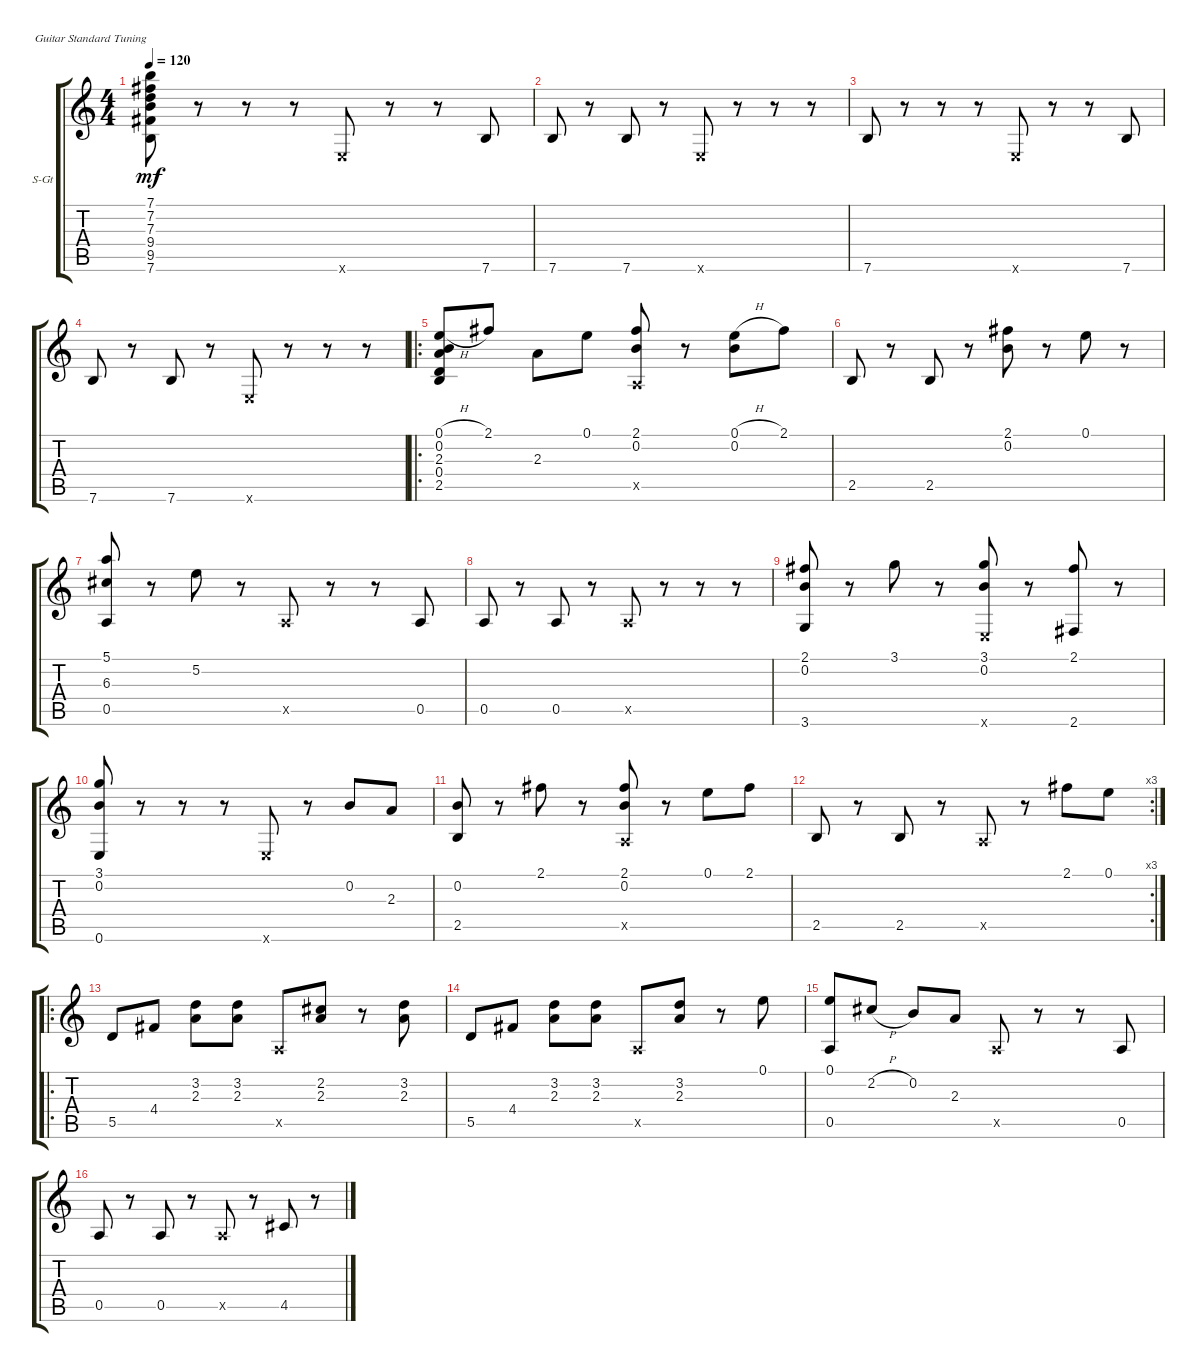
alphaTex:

\defaultSystemsLayout 4
\bracketExtendMode groupsimilarinstruments
\firstSystemTrackNameOrientation horizontal
\otherSystemsTrackNameOrientation horizontal
\track ("Steel Guitar" "S-Gt") {instrument acousticguitarsteel}
\staff {score tabs}
\tuning (E4 B3 G3 D3 A2 E2)
\ts (4 4)
\tempo 120
\clef g2
\ks c
(7.6 9.5 9.4 7.3 7.2 7.1).8{dy mf instrument acousticguitarsteel} r.8 r.8 r.8 0.6{x}.8 r.8 r.8 7.6.8 |
7.6.8 r.8 7.6.8 r.8 0.6{x}.8 r.8 r.8 r.8 |
7.6.8 r.8 r.8 r.8 0.6{x}.8 r.8 r.8 7.6.8 |
7.6.8 r.8 7.6.8 r.8 0.6{x}.8 r.8 r.8 r.8 |
\ro
(0.1{h} 0.2 2.3 0.4 2.5).8 2.1.8 2.3.8 0.1.8 (0.5{x} 2.1 0.2).8 r.8 (0.1{h} 0.2).8 2.1.8 |
2.5.8 r.8 2.5.8 r.8 (2.1 0.2).8 r.8 0.1.8 r.8 |
(5.1 0.5 6.3).8 r.8 5.2.8 r.8 0.5{x}.8 r.8 r.8 0.5.8 |
0.5.8 r.8 0.5.8 r.8 0.5{x}.8 r.8 r.8 r.8 |
(2.1 0.2 3.6).8 r.8 3.1.8 r.8 (3.1 0.2 0.6{x}).8 r.8 (2.6 2.1).8 r.8 |
(0.6 0.2 3.1).8 r.8 r.8 r.8 0.6{x}.8 r.8 0.2.8 2.3.8 |
(0.2 2.5).8 r.8 2.1.8 r.8 (2.1 0.5{x} 0.2).8 r.8 0.1.8 2.1.8 |
\rc 3
2.5.8 r.8 2.5.8 r.8 0.5{x}.8 r.8 2.1.8 0.1.8 |
\ro
5.5.8 4.4.8 (3.2 2.3).8 (3.2 2.3).8 0.5{x}.8 (2.2 2.3).8 r.8 (3.2 2.3).8 |
5.5.8 4.4.8 (3.2 2.3).8 (3.2 2.3).8 0.5{x}.8 (3.2 2.3).8 r.8 0.1.8 |
(0.1 0.5).8 2.2{h}.8 0.2.8 2.3.8 0.5{x}.8 r.8 r.8 0.5.8 |
0.5.8 r.8 0.5.8 r.8 0.5{x}.8 r.8 4.5.8 r.8
